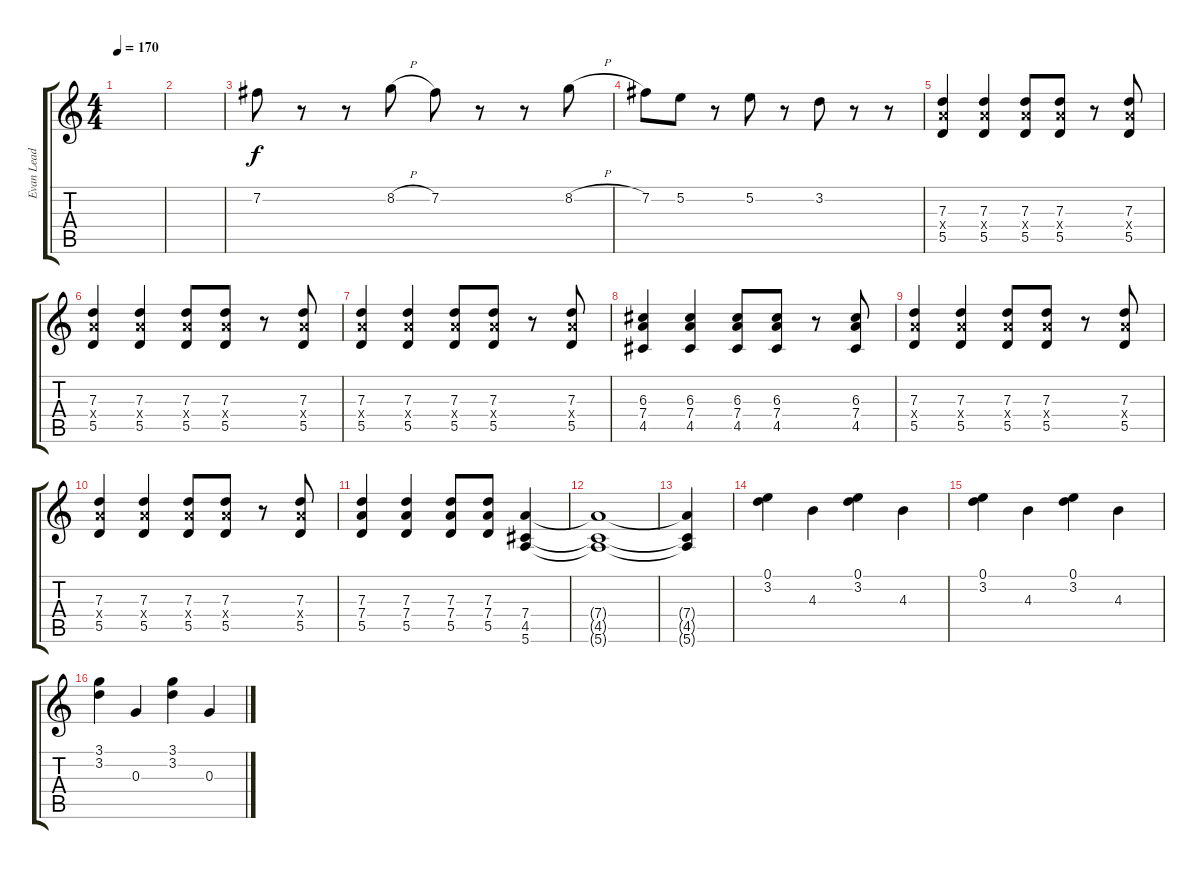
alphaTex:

\track ("Evan Lead" "Evan Lead") {instrument electricguitarclean}
\staff {score tabs}
\tuning (E4 B3 G3 D3 A2 E2) {hide}
\ts (4 4)
\tempo 170
\clef g2
\ks c
|
|
7.2.8 r.8 r.8 8.2{h}.8 7.2.8 r.8 r.8 8.2{h}.8 |
7.2.8 5.2.8 r.8 5.2.8 r.8 3.2.8 r.8 r.8 |
(7.3 7.4{x} 5.5).4 (7.3 7.4{x} 5.5).4 (7.3 7.4{x} 5.5).8 (7.3 7.4{x} 5.5).8 r.8 (7.3 7.4{x} 5.5).8 |
(7.3 7.4{x} 5.5).4 (7.3 7.4{x} 5.5).4 (7.3 7.4{x} 5.5).8 (7.3 7.4{x} 5.5).8 r.8 (7.3 7.4{x} 5.5).8 |
(7.3 7.4{x} 5.5).4 (7.3 7.4{x} 5.5).4 (7.3 7.4{x} 5.5).8 (7.3 7.4{x} 5.5).8 r.8 (7.3 7.4{x} 5.5).8 |
(6.3 7.4 4.5).4 (6.3 7.4 4.5).4 (6.3 7.4 4.5).8 (6.3 7.4 4.5).8 r.8 (6.3 7.4 4.5).8 |
(7.3 7.4{x} 5.5).4 (7.3 7.4{x} 5.5).4 (7.3 7.4{x} 5.5).8 (7.3 7.4{x} 5.5).8 r.8 (7.3 7.4{x} 5.5).8 |
(7.3 7.4{x} 5.5).4 (7.3 7.4{x} 5.5).4 (7.3 7.4{x} 5.5).8 (7.3 7.4{x} 5.5).8 r.8 (7.3 7.4{x} 5.5).8 |
(7.3 7.4 5.5).4 (7.3 7.4 5.5).4 (7.3 7.4 5.5).8 (7.3 7.4 5.5).8 (7.4 4.5 5.6).4 |
(7.4{t} 4.5{t} 5.6{t}).1 |
(7.4{t} 4.5{t} 5.6{t}).4 |
(0.1 3.2).4 4.3.4 (0.1 3.2).4 4.3.4 |
(0.1 3.2).4 4.3.4 (0.1 3.2).4 4.3.4 |
(3.1 3.2).4 0.3.4 (3.1 3.2).4 0.3.4
